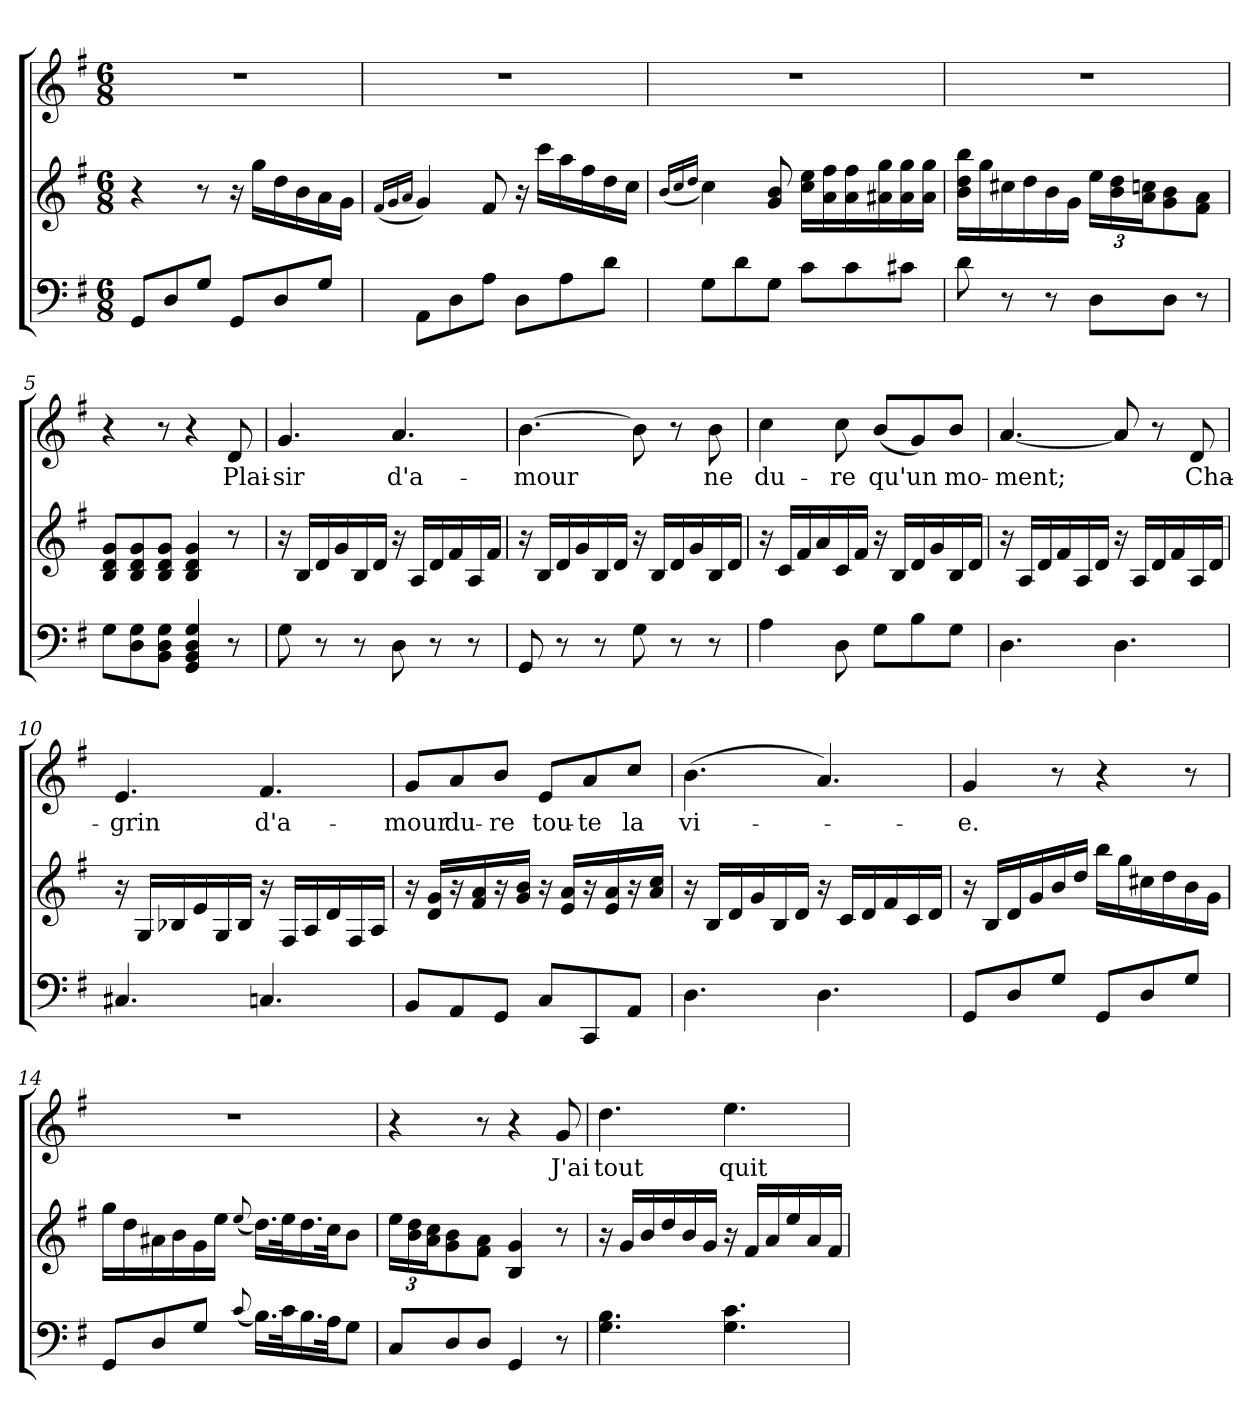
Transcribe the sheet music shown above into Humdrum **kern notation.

**kern	**kern	**kern	**text
*part3	*part2	*part1	*part1
*staff3	*staff2	*staff1	*staff1
*clefF4	*clefG2	*clefG2	*
*k[f#]	*k[f#]	*k[f#]	*
*G:	*G:	*G:	*
*M6/8	*M6/8	*M6/8	*
=1	=1	=1	=1
8GG/L	4r	2.r	.
8D/	.	.	.
8G/J	8r	.	.
8GG/L	16r	.	.
.	16gg\LL	.	.
8D/	16dd\	.	.
.	16b\	.	.
8G/J	16a\	.	.
.	16g\JJ	.	.
=2	=2	=2	=2
.	(<16qf#/LL	.	.
.	16qg/	.	.
.	16qa/JJ	.	.
8AA\L	4g/)	2.r	.
8D\	.	.	.
8A\J	8f#/	.	.
8D\L	16r	.	.
.	16ccc\LL	.	.
8A\	16aa\	.	.
.	16ff#\	.	.
8d\J	16dd\	.	.
.	16cc\JJ	.	.
=3	=3	=3	=3
.	(<16qb/LL	.	.
.	16qcc/	.	.
.	16qdd/JJ	.	.
8G\L	4cc\)	2.r	.
8d\	.	.	.
8G\J	8g/ 8b/	.	.
8c\L	16cc\ 16ee\LL	.	.
.	16a\ 16ff#\	.	.
8c\	16a\ 16ff#\	.	.
.	16a#X\ 16gg\	.	.
8c#X\J	16a#\ 16gg\	.	.
.	16a#\ 16gg\JJ	.	.
=4	=4	=4	=4
8d\	16b\ 16dd\ 16bb\LL	2.r	.
.	16gg\	.	.
8r	16cc#X\	.	.
.	16dd\	.	.
8r	16b\	.	.
.	16g\JJ	.	.
8D\L	24ee\LL	.	.
.	24b\ 24dd\	.	.
.	24a\ 24ccn\J	.	.
8D\J	8g\ 8b\	.	.
8r	8f#\ 8a\J	.	.
!!LO:LB:g=z
=5	=5	=5	=5
8G\L	8B/ 8d/ 8g/L	4r	.
8D\ 8G\	8B/ 8d/ 8g/	.	.
8BB\ 8D\ 8G\J	8B/ 8d/ 8g/J	8r	.
4GG/ 4BB/ 4D/ 4G/	4B/ 4d/ 4g/	4r	.
!	!	!	!LO:LY:b
8r	8r	8d/	Plai-
=6	=6	=6	=6
!	!	!	!LO:LY:b
8G\	16r	4.g/	-sir
.	16B/LL	.	.
8r	16d/	.	.
.	16g/	.	.
8r	16B/	.	.
.	16d/JJ	.	.
!	!	!	!LO:LY:b
8D\	16r	4.a/	d'a-
.	16A/LL	.	.
8r	16d/	.	.
.	16f#/	.	.
8r	16A/	.	.
.	16f#/JJ	.	.
=7	=7	=7	=7
!	!	!	!LO:LY:b
8GG/	16r	[4.b\	-mour
.	16B/LL	.	.
8r	16d/	.	.
.	16g/	.	.
8r	16B/	.	.
.	16d/JJ	.	.
8G\	16r	8b\]	.
.	16B/LL	.	.
8r	16d/	8r	.
.	16g/	.	.
!	!	!	!LO:LY:b
8r	16B/	8b\	ne
.	16d/JJ	.	.
=8	=8	=8	=8
!	!	!	!LO:LY:b
4A\	16r	4cc\	du-
.	16c/LL	.	.
.	16f#/	.	.
.	16a/	.	.
!	!	!	!LO:LY:b
8D\	16c/	8cc\	-re
.	16f#/JJ	.	.
!	!	!	!LO:LY:b
8G\L	16r	(<8b/L	qu'un
.	16B/LL	.	.
8B\	16d/	8g/)	.
.	16g/	.	.
!	!	!	!LO:LY:b
8G\J	16B/	8b/J	mo-
.	16d/JJ	.	.
!!LO:LB:g=z
=9	=9	=9	=9
!	!	!	!LO:LY:b
4.D\	16r	[4.a/	-ment;
.	16A/LL	.	.
.	16d/	.	.
.	16f#/	.	.
.	16A/	.	.
.	16d/JJ	.	.
4.D\	16r	8a/]	.
.	16A/LL	.	.
.	16d/	8r	.
.	16f#/	.	.
!	!	!	!LO:LY:b
.	16A/	8d/	Cha-
.	16d/JJ	.	.
=10	=10	=10	=10
!	!	!	!LO:LY:b
4.C#X/	16r	4.e/	-grin
.	16G/LL	.	.
.	16B-X/	.	.
.	16e/	.	.
.	16G/	.	.
.	16B-/JJ	.	.
!	!	!	!LO:LY:b
4.Cn/	16r	4.f#/	d'a-
.	16F#/LL	.	.
.	16A/	.	.
.	16d/	.	.
.	16F#/	.	.
.	16A/JJ	.	.
=11	=11	=11	=11
!	!	!	!LO:LY:b
8BB/L	16r	8g/L	-mour
.	16d/ 16g/KL	.	.
!	!	!	!LO:LY:b
8AA/	16r	8a/	du-
.	16f#/ 16a/k	.	.
!	!	!	!LO:LY:b
8GG/J	16r	8b/J	-re
.	16g/ 16b/Jk	.	.
!	!	!	!LO:LY:b
8C/L	16r	8e/L	tou-
.	16e/ 16a/KL	.	.
!	!	!	!LO:LY:b
8CC/	16r	8a/	-te
.	16e/ 16a/k	.	.
!	!	!	!LO:LY:b
8AA/J	16r	8cc/J	la
.	16a/ 16cc/Jk	.	.
=12	=12	=12	=12
!	!	!	!LO:LY:b
4.D\	16r	(>4.b\	vi-
.	16B/LL	.	.
.	16d/	.	.
.	16g/	.	.
.	16B/	.	.
.	16d/JJ	.	.
4.D\	16r	4.a/)	.
.	16c/LL	.	.
.	16d/	.	.
.	16f#/	.	.
.	16c/	.	.
.	16d/JJ	.	.
!!LO:LB:g=z
=13	=13	=13	=13
!	!	!	!LO:LY:b
8GG/L	16r	4g/	-e.
.	16B/LL	.	.
8D/	16d/	.	.
.	16g/	.	.
8G/J	16b/	8r	.
.	16dd/JJ	.	.
8GG/L	16bb\LL	4r	.
.	16gg\	.	.
8D/	16cc#X\	.	.
.	16dd\	.	.
8G/J	16b\	8r	.
.	16g\JJ	.	.
=14	=14	=14	=14
8GG/L	16gg\LL	2.r	.
.	16dd\	.	.
8D/	16a#X\	.	.
.	16b\	.	.
8G/J	16g\	.	.
.	16ee\JJ	.	.
(<8qqc/	(<8qqee/	.	.
16.B\LL)	16.dd\LL)	.	.
32c\k	32ee\k	.	.
16.B\	16.dd\	.	.
32A\Jk	32cc\Jk	.	.
8G\J	8b\J	.	.
=15	=15	=15	=15
8C/L	24ee\LL	4r	.
.	24b\ 24dd\	.	.
.	24a\ 24cc\J	.	.
8D/	8g\ 8b\	.	.
8D/J	8f#\ 8a\J	8r	.
4GG/	4B/ 4g/	4r	.
!	!	!	!LO:LY:b
8r	8r	8g/	J'ai
=16	=16	=16	=16
!	!	!	!LO:LY:b
4.G\ 4.B\	16r	4.dd\	tout
.	16g/LL	.	.
.	16b/	.	.
.	16dd/	.	.
.	16b/	.	.
.	16g/JJ	.	.
!	!	!	!LO:LY:b
4.G\ 4.c\	16r	4.ee\	quit-
.	16f#/LL	.	.
.	16a/	.	.
.	16ee/	.	.
.	16a/	.	.
.	16f#/JJ	.	.
=	=	=	=
*-	*-	*-	*-
